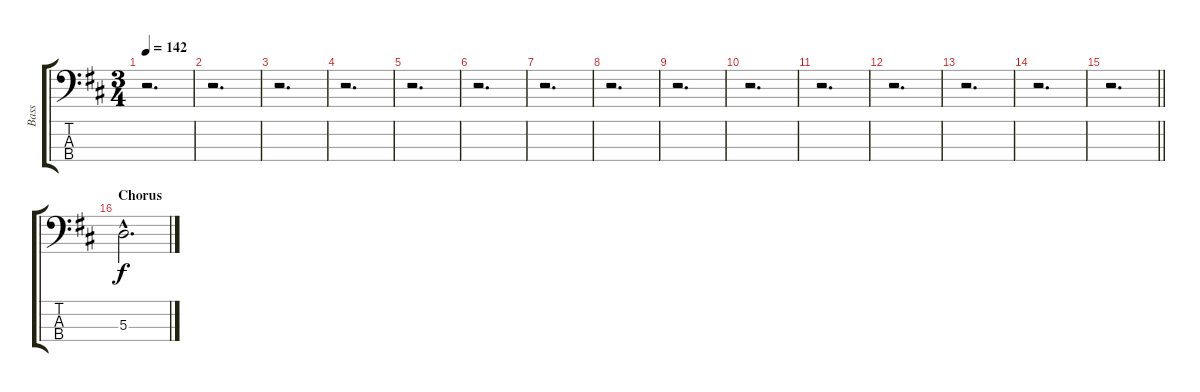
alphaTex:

\track ("Bass" "Bass") {instrument electricbassfinger}
\staff {score tabs}
\tuning (G2 D2 A1 E1) {hide}
\ts (3 4)
\tempo 142
\clef f4
\ks d
r.2{d dy f} |
r.2{d} |
r.2{d} |
r.2{d} |
r.2{d} |
r.2{d} |
r.2{d} |
r.2{d} |
r.2{d} |
r.2{d} |
r.2{d} |
r.2{d} |
r.2{d} |
r.2{d} |
\barLineRight lightlight
r.2{d} |
\section ("" "Chorus")
5.3{hac}.2{d}
